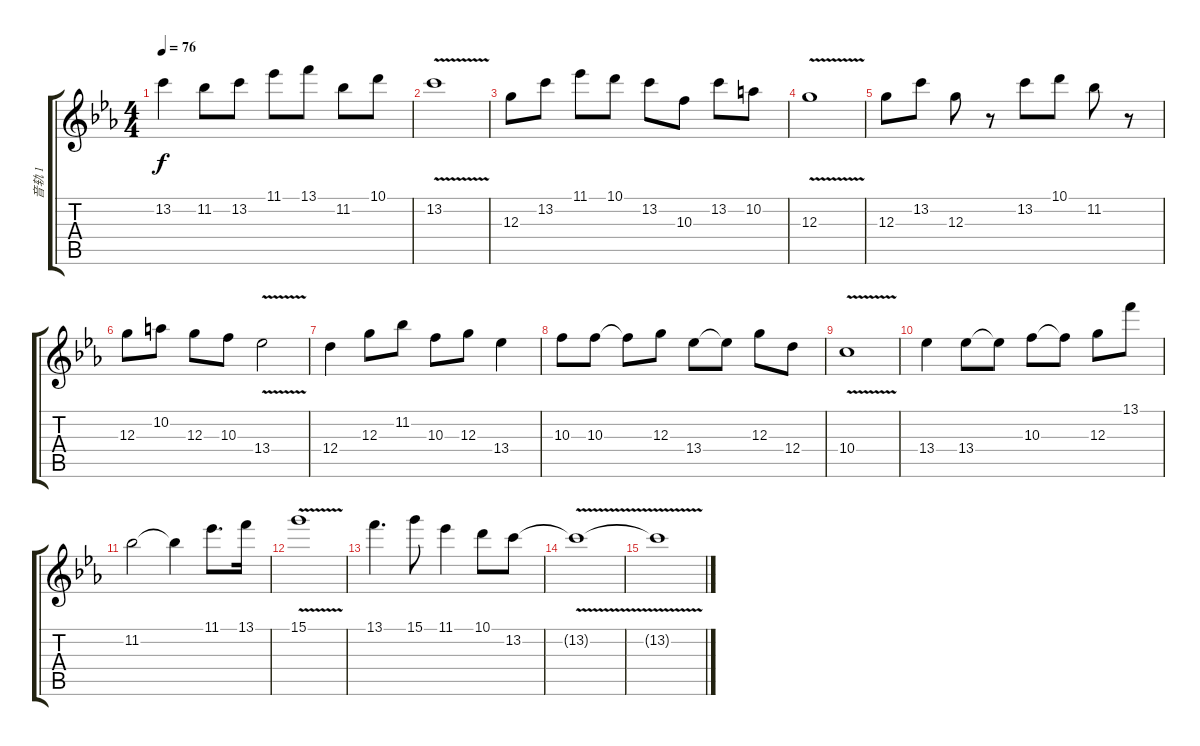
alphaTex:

\track ("音轨 1" "音轨 1") {instrument overdrivenguitar}
\staff {score tabs}
\tuning (E4 B3 G3 D3 A2 E2) {hide}
\ts (4 4)
\tempo 76
\clef g2
\ks eb
13.2.4{dy f} 11.2.8 13.2.8 11.1.8 13.1.8 11.2.8 10.1.8 |
13.2{v}.1 |
12.3.8 13.2.8 11.1.8 10.1.8 13.2.8 10.3.8 13.2.8 10.2.8 |
12.3{v}.1 |
12.3.8 13.2.8 12.3.8 r.8 13.2.8 10.1.8 11.2.8 r.8 |
12.3.8 10.2.8 12.3.8 10.3.8 13.4{v}.2 |
12.4.4 12.3.8 11.2.8 10.3.8 12.3.8 13.4.4 |
10.3.8 10.3.8 10.3{t}.8 12.3.8 13.4.8 13.4{t}.8 12.3.8 12.4.8 |
10.4{v}.1 |
13.4.4 13.4.8 13.4{t}.8 10.3.8 10.3{t}.8 12.3.8 13.1.8 |
11.2.2 11.2{t}.4 11.1.8{d} 13.1.16 |
15.1{v}.1 |
13.1.4{d} 15.1.8 11.1.4 10.1.8 13.2.8 |
13.2{v t}.1 |
13.2{t}.1
